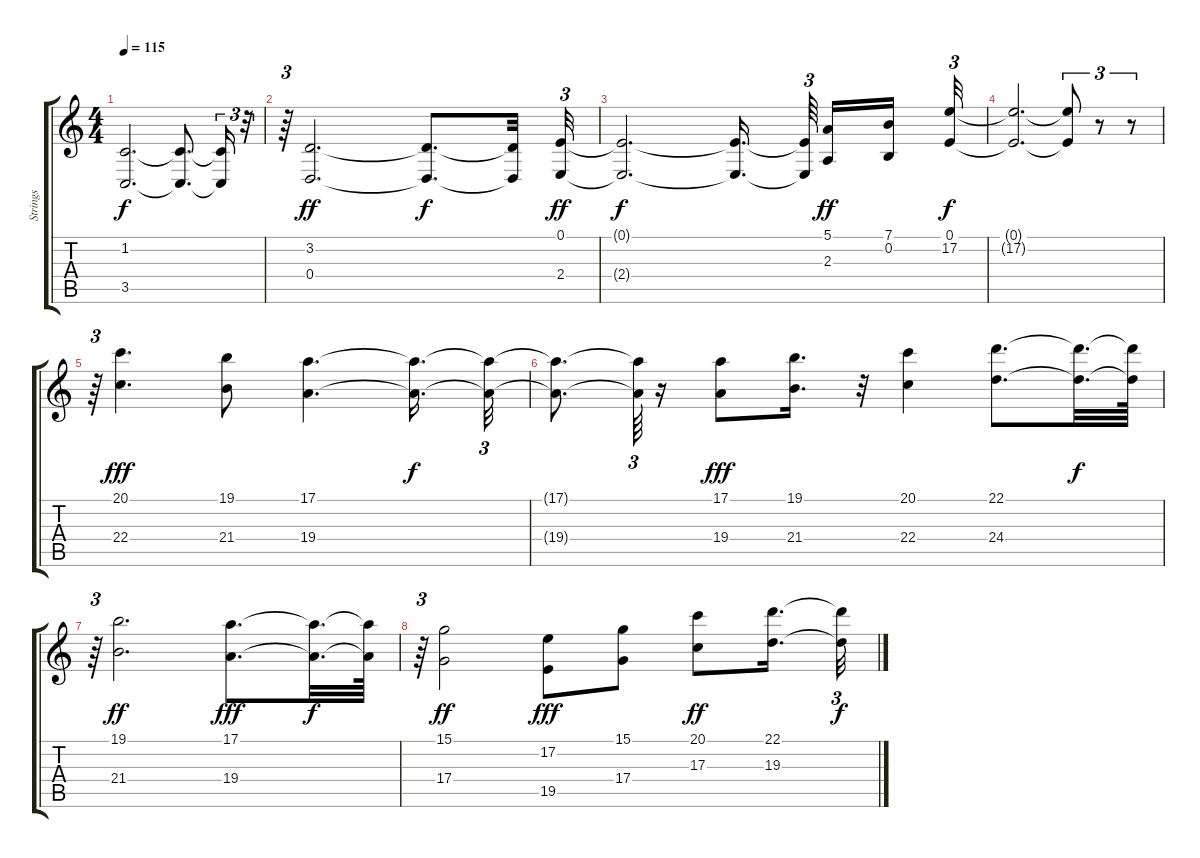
\track ("Strings" "Strings") {instrument stringensemble1}
\staff {score tabs}
\tuning (E4 B3 G3 D3 A2 E2) {hide}
\ts (4 4)
\tempo 115
\clef g2
\ks c
(1.2{t} 3.5{t}).2{d dy f} (1.2{t} 3.5{t}).8{d} (1.2{t} 3.5{t}).16{tu (3 2)} r.32{tu (3 2)} |
r.64{tu (3 2)} (3.2 0.4).2{d dy ff} (3.2{t} 0.4{t}).8{d dy f} (3.2{t} 0.4{t}).32 (0.1 2.4).32{tu (3 2) dy ff} |
(0.1{t} 2.4{t}).2{d dy f} (0.1{t} 2.4{t}).16{d} (0.1{t} 2.4{t}).64{tu (3 2)} (5.1 2.3).16{dy ff} (7.1 0.2).16 (0.1 17.2).32{tu (3 2) dy f} |
(0.1{t} 17.2{t}).2{d} (0.1{t} 17.2{t}).8{tu (3 2)} r.8{tu (3 2)} r.8{tu (3 2)} |
r.64{tu (3 2)} (20.1 22.4).4{d dy fff} (19.1 21.4).8 (17.1 19.4).4{d} (17.1{t} 19.4{t}).16{d dy f} (17.1{t} 19.4{t}).32{tu (3 2)} |
(17.1{t} 19.4{t}).8{d} (17.1{t} 19.4{t}).64{tu (3 2)} r.16 (17.1 19.4).8{dy fff} (19.1 21.4).16{d} r.32 (20.1 22.4).4 (22.1 24.4).8{d} (22.1{t} 24.4{t}).32{d dy f} (22.1{t} 24.4{t}).64 |
r.64{tu (3 2)} (19.1 21.4).2{d dy ff} (17.1 19.4).8{d dy fff} (17.1{t} 19.4{t}).32{d dy f} (17.1{t} 19.4{t}).64 |
r.64{tu (3 2)} (15.1 17.4).2{dy ff} (17.2 19.5).8{dy fff} (15.1 17.4).8 (20.1 17.3).8{dy ff} (22.1 19.3).16{d} (22.1{t} 19.3{t}).32{tu (3 2) dy f}
